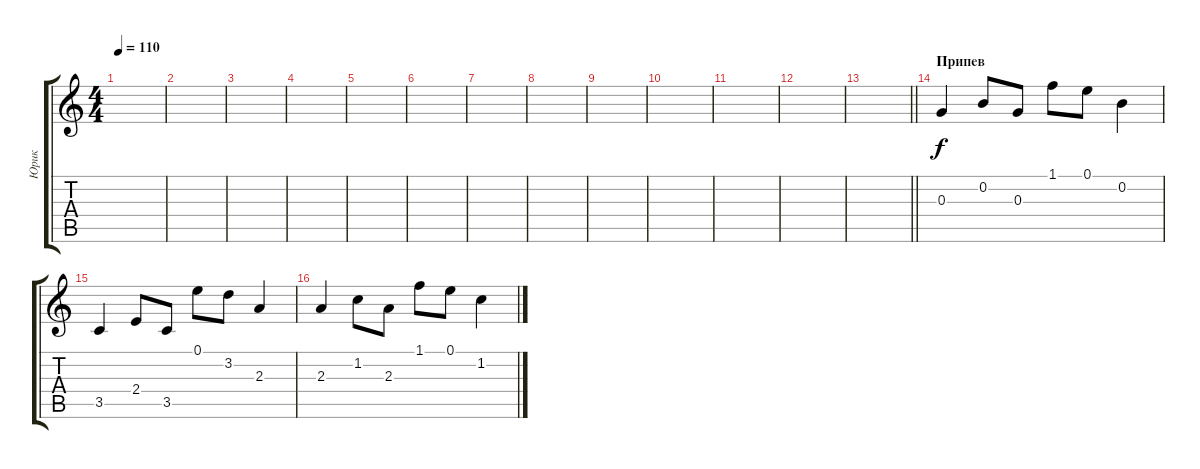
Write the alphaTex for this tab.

\track ("Юрик" "Юрик") {instrument acousticguitarnylon}
\staff {score tabs}
\tuning (E4 B3 G3 D3 A2 E2) {hide}
\ts (4 4)
\tempo 110
\clef g2
\ks c
|
|
|
|
|
|
|
|
|
|
|
|
\barLineRight lightlight
|
\section ("" "Припев")
0.3.4 0.2.8 0.3.8 1.1.8 0.1.8 0.2.4 |
3.5.4 2.4.8 3.5.8 0.1.8 3.2.8 2.3.4 |
2.3.4 1.2.8 2.3.8 1.1.8 0.1.8 1.2.4
